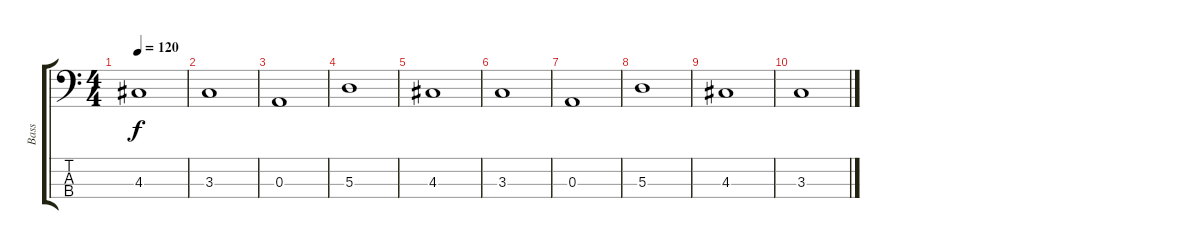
\track ("Bass" "Bass") {instrument electricbasspick}
\staff {score tabs}
\tuning (G2 D2 A1 E1) {hide}
\ts (4 4)
\tempo 120
\clef f4
\ks c
4.3.1{dy f} |
3.3.1 |
0.3.1 |
5.3.1 |
4.3.1 |
3.3.1 |
0.3.1 |
5.3.1 |
4.3.1 |
3.3.1
